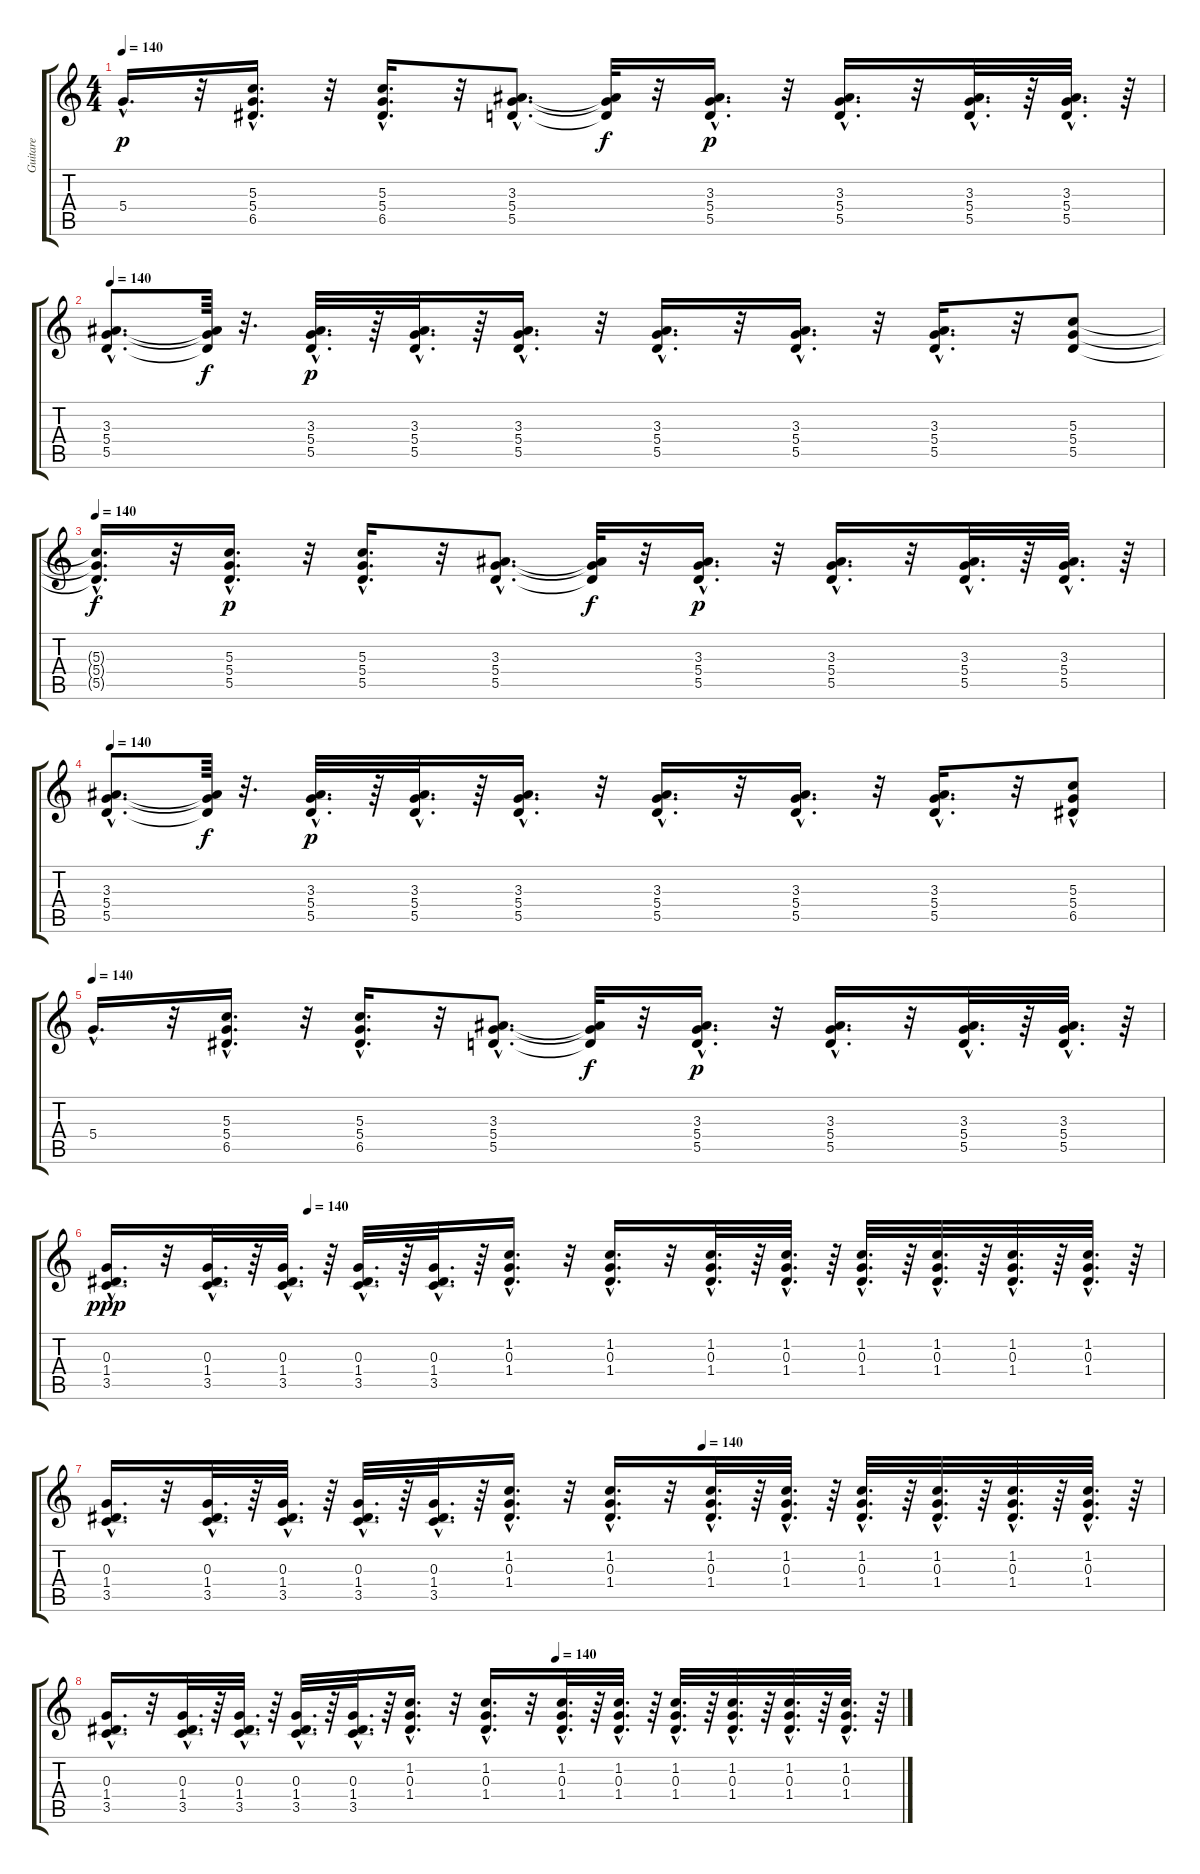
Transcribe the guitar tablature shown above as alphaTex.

\track ("Guitare" "Guitare") {instrument acousticguitarnylon}
\staff {score tabs}
\tuning (E4 B3 G3 D3 A2 E2) {hide}
\ts (4 4)
\tempo 140
\clef g2
\ks c
5.4{hac}.16{d dy p} r.32 (5.3{hac} 5.4{hac} 6.5{hac}).16{d} r.32 (5.3{hac} 5.4{hac} 6.5{hac}).16{d} r.32 (3.3{hac} 5.4{hac} 5.5{hac}).8{d} (3.3{t} 5.4{t} 5.5{t}).32{dy f} r.32 (3.3{hac} 5.4{hac} 5.5{hac}).16{d dy p} r.32 (3.3{hac} 5.4{hac} 5.5{hac}).16{d} r.32 (3.3{hac} 5.4{hac} 5.5{hac}).32{d} r.64 (3.3{hac} 5.4{hac} 5.5{hac}).32{d} r.64 |
\tempo 140
(3.3{hac} 5.4{hac} 5.5{hac}).8{d} (3.3{t} 5.4{t} 5.5{t}).64{dy f} r.32{d} (3.3{hac} 5.4{hac} 5.5{hac}).32{d dy p} r.64 (3.3{hac} 5.4{hac} 5.5{hac}).32{d} r.64 (3.3{hac} 5.4{hac} 5.5{hac}).16{d} r.32 (3.3{hac} 5.4{hac} 5.5{hac}).16{d} r.32 (3.3{hac} 5.4{hac} 5.5{hac}).16{d} r.32 (3.3{hac} 5.4{hac} 5.5{hac}).16{d} r.32 (5.3 5.4 5.5).8 |
\tempo 140
(5.3{hac t} 5.4{hac t} 5.5{hac t}).16{d dy f} r.32 (5.3{hac} 5.4{hac} 5.5{hac}).16{d dy p} r.32 (5.3{hac} 5.4{hac} 5.5{hac}).16{d} r.32 (3.3{hac} 5.4{hac} 5.5{hac}).8{d} (3.3{t} 5.4{t} 5.5{t}).32{dy f} r.32 (3.3{hac} 5.4{hac} 5.5{hac}).16{d dy p} r.32 (3.3{hac} 5.4{hac} 5.5{hac}).16{d} r.32 (3.3{hac} 5.4{hac} 5.5{hac}).32{d} r.64 (3.3{hac} 5.4{hac} 5.5{hac}).32{d} r.64 |
\tempo 140
(3.3{hac} 5.4{hac} 5.5{hac}).8{d} (3.3{t} 5.4{t} 5.5{t}).64{dy f} r.32{d} (3.3{hac} 5.4{hac} 5.5{hac}).32{d dy p} r.64 (3.3{hac} 5.4{hac} 5.5{hac}).32{d} r.64 (3.3{hac} 5.4{hac} 5.5{hac}).16{d} r.32 (3.3{hac} 5.4{hac} 5.5{hac}).16{d} r.32 (3.3{hac} 5.4{hac} 5.5{hac}).16{d} r.32 (3.3{hac} 5.4{hac} 5.5{hac}).16{d} r.32 (5.3{hac} 5.4{hac} 6.5{hac}).8 |
\tempo 140
5.4{hac}.16{d} r.32 (5.3{hac} 5.4{hac} 6.5{hac}).16{d} r.32 (5.3{hac} 5.4{hac} 6.5{hac}).16{d} r.32 (3.3{hac} 5.4{hac} 5.5{hac}).8{d} (3.3{t} 5.4{t} 5.5{t}).32{dy f} r.32 (3.3{hac} 5.4{hac} 5.5{hac}).16{d dy p} r.32 (3.3{hac} 5.4{hac} 5.5{hac}).16{d} r.32 (3.3{hac} 5.4{hac} 5.5{hac}).32{d} r.64 (3.3{hac} 5.4{hac} 5.5{hac}).32{d} r.64 |
\tempo (140 0.1875)
(0.3{hac} 1.4{hac} 3.5{hac}).16{d dy ppp} r.32 (0.3{hac} 1.4{hac} 3.5{hac}).32{d} r.64 (0.3{hac} 1.4{hac} 3.5{hac}).32{d} r.64 (0.3{hac} 1.4{hac} 3.5{hac}).32{d} r.64 (0.3{hac} 1.4{hac} 3.5{hac}).32{d} r.64 (1.2{hac} 0.3{hac} 1.4{hac}).16{d} r.32 (1.2{hac} 0.3{hac} 1.4{hac}).16{d} r.32 (1.2{hac} 0.3{hac} 1.4{hac}).32{d} r.64 (1.2{hac} 0.3{hac} 1.4{hac}).32{d} r.64 (1.2{hac} 0.3{hac} 1.4{hac}).32{d} r.64 (1.2{hac} 0.3{hac} 1.4{hac}).32{d} r.64 (1.2{hac} 0.3{hac} 1.4{hac}).32{d} r.64 (1.2{hac} 0.3{hac} 1.4{hac}).32{d} r.64 |
\tempo (140 0.5625)
(0.3{hac} 1.4{hac} 3.5{hac}).16{d} r.32 (0.3{hac} 1.4{hac} 3.5{hac}).32{d} r.64 (0.3{hac} 1.4{hac} 3.5{hac}).32{d} r.64 (0.3{hac} 1.4{hac} 3.5{hac}).32{d} r.64 (0.3{hac} 1.4{hac} 3.5{hac}).32{d} r.64 (1.2{hac} 0.3{hac} 1.4{hac}).16{d} r.32 (1.2{hac} 0.3{hac} 1.4{hac}).16{d} r.32 (1.2{hac} 0.3{hac} 1.4{hac}).32{d} r.64 (1.2{hac} 0.3{hac} 1.4{hac}).32{d} r.64 (1.2{hac} 0.3{hac} 1.4{hac}).32{d} r.64 (1.2{hac} 0.3{hac} 1.4{hac}).32{d} r.64 (1.2{hac} 0.3{hac} 1.4{hac}).32{d} r.64 (1.2{hac} 0.3{hac} 1.4{hac}).32{d} r.64 |
\tempo (140 0.5625)
(0.3{hac} 1.4{hac} 3.5{hac}).16{d} r.32 (0.3{hac} 1.4{hac} 3.5{hac}).32{d} r.64 (0.3{hac} 1.4{hac} 3.5{hac}).32{d} r.64 (0.3{hac} 1.4{hac} 3.5{hac}).32{d} r.64 (0.3{hac} 1.4{hac} 3.5{hac}).32{d} r.64 (1.2{hac} 0.3{hac} 1.4{hac}).16{d} r.32 (1.2{hac} 0.3{hac} 1.4{hac}).16{d} r.32 (1.2{hac} 0.3{hac} 1.4{hac}).32{d} r.64 (1.2{hac} 0.3{hac} 1.4{hac}).32{d} r.64 (1.2{hac} 0.3{hac} 1.4{hac}).32{d} r.64 (1.2{hac} 0.3{hac} 1.4{hac}).32{d} r.64 (1.2{hac} 0.3{hac} 1.4{hac}).32{d} r.64 (1.2{hac} 0.3{hac} 1.4{hac}).32{d} r.64
